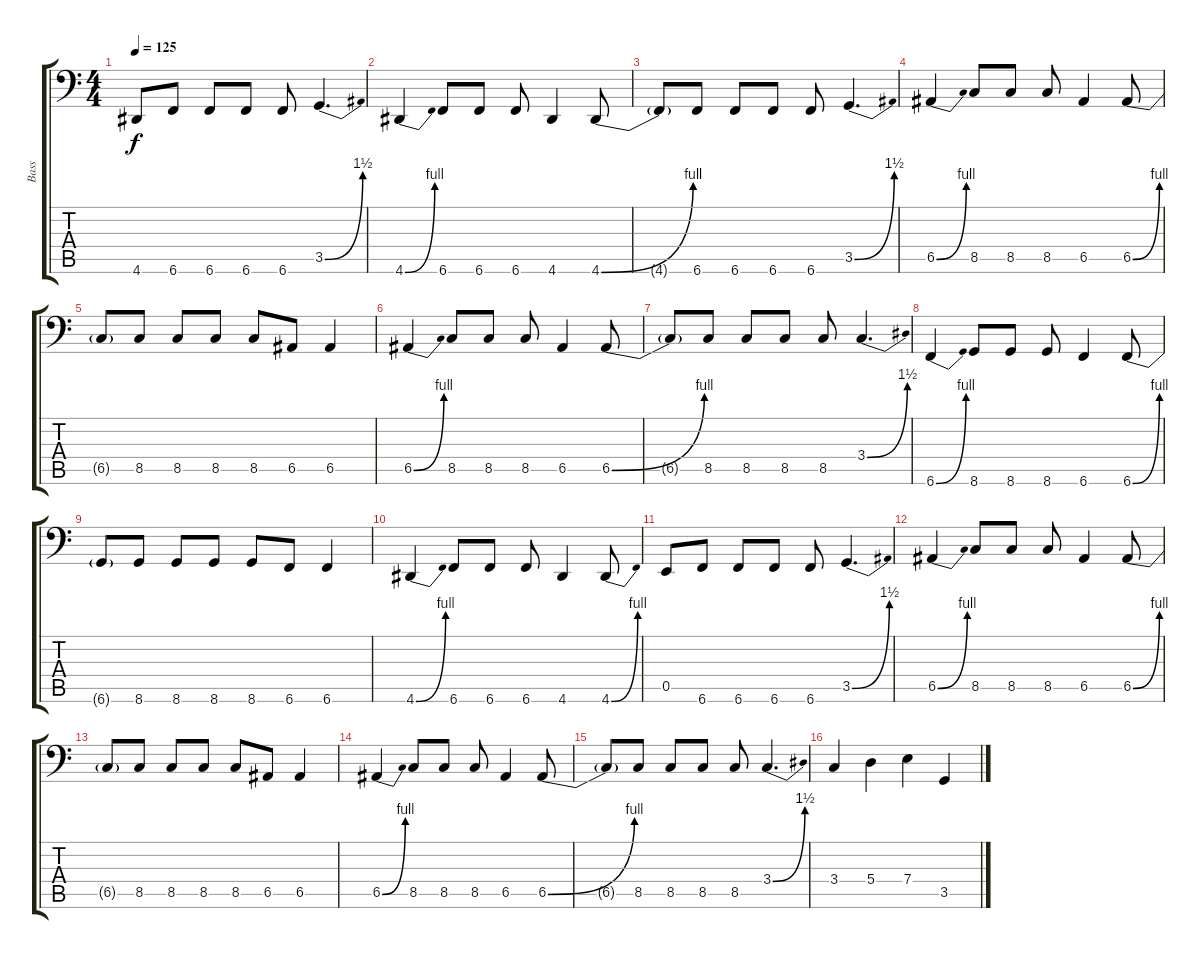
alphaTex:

\track ("Bass" "Bass") {instrument electricbassfinger}
\staff {score tabs}
\tuning (C3 G2 D2 A1 E1 B0) {hide}
\ts (4 4)
\tempo 125
\clef f4
\ks c
4.6{t}.8{dy f} 6.6.8 6.6.8 6.6.8 6.6.8 3.5{be (bend 0 0 60 6)}.4{d} |
4.6{be (bend 0 0 60 4)}.4 6.6.8 6.6.8 6.6.8 4.6.4 4.6{be (bend 0 0 60 4)}.8 |
4.6{t}.8 6.6.8 6.6.8 6.6.8 6.6.8 3.5{be (bend 0 0 60 6)}.4{d} |
6.5{be (bend 0 0 60 4)}.4 8.5.8 8.5.8 8.5.8 6.5.4 6.5{be (bend 0 0 60 4)}.8 |
6.5{t}.8 8.5.8 8.5.8 8.5.8 8.5.8 6.5.8 6.5.4 |
6.5{be (bend 0 0 60 4)}.4 8.5.8 8.5.8 8.5.8 6.5.4 6.5{be (bend 0 0 60 4)}.8 |
6.5{t}.8 8.5.8 8.5.8 8.5.8 8.5.8 3.4{be (bend 0 0 60 6)}.4{d} |
6.6{be (bend 0 0 60 4)}.4 8.6.8 8.6.8 8.6.8 6.6.4 6.6{be (bend 0 0 60 4)}.8 |
6.6{t}.8 8.6.8 8.6.8 8.6.8 8.6.8 6.6.8 6.6.4 |
4.6{be (bend 0 0 60 4)}.4 6.6.8 6.6.8 6.6.8 4.6.4 4.6{be (bend 0 0 60 4)}.8 |
0.5.8 6.6.8 6.6.8 6.6.8 6.6.8 3.5{be (bend 0 0 60 6)}.4{d} |
6.5{be (bend 0 0 60 4)}.4 8.5.8 8.5.8 8.5.8 6.5.4 6.5{be (bend 0 0 60 4)}.8 |
6.5{t}.8 8.5.8 8.5.8 8.5.8 8.5.8 6.5.8 6.5.4 |
6.5{be (bend 0 0 60 4)}.4 8.5.8 8.5.8 8.5.8 6.5.4 6.5{be (bend 0 0 60 4)}.8 |
6.5{t}.8 8.5.8 8.5.8 8.5.8 8.5.8 3.4{be (bend 0 0 60 6)}.4{d} |
3.4.4 5.4.4 7.4.4 3.5.4
